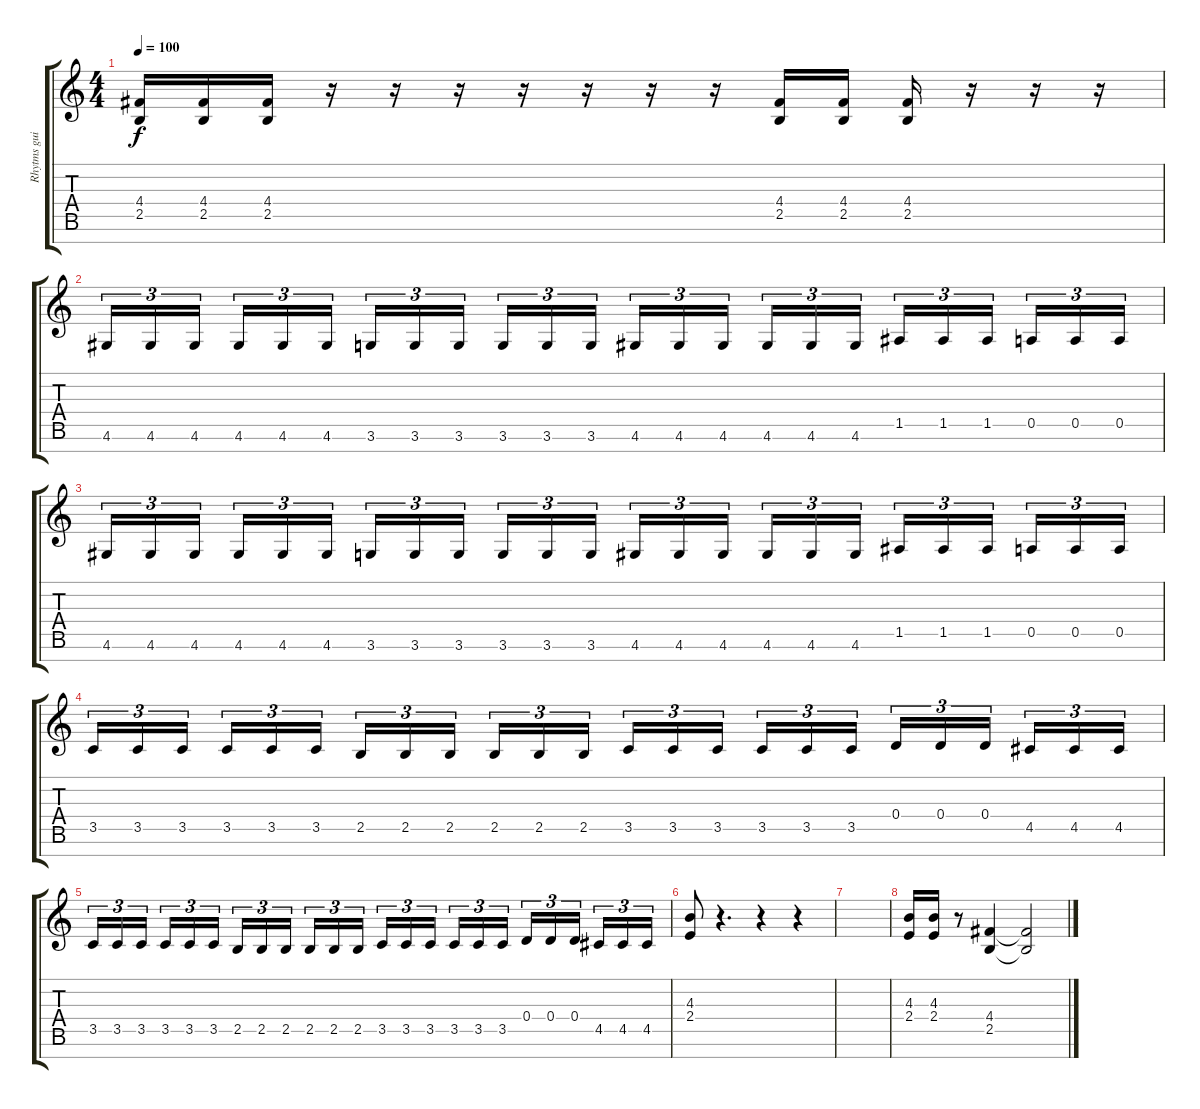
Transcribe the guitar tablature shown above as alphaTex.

\track ("Rhytms guit 1" "Rhytms gui") {instrument overdrivenguitar}
\staff {score tabs}
\tuning (E4 B3 G3 D3 A2 E2 B1) {hide}
\ts (4 4)
\tempo 100
\clef g2
\ks c
(4.4 2.5).16{dy f} (4.4 2.5).16 (4.4 2.5).16 r.16 r.16 r.16 r.16 r.16 r.16 r.16 (4.4 2.5).16 (4.4 2.5).16 (4.4 2.5).16 r.16 r.16 r.16 |
4.6.16{tu (3 2)} 4.6.16{tu (3 2)} 4.6.16{tu (3 2)} 4.6.16{tu (3 2)} 4.6.16{tu (3 2)} 4.6.16{tu (3 2)} 3.6.16{tu (3 2)} 3.6.16{tu (3 2)} 3.6.16{tu (3 2)} 3.6.16{tu (3 2)} 3.6.16{tu (3 2)} 3.6.16{tu (3 2)} 4.6.16{tu (3 2)} 4.6.16{tu (3 2)} 4.6.16{tu (3 2)} 4.6.16{tu (3 2)} 4.6.16{tu (3 2)} 4.6.16{tu (3 2)} 1.5.16{tu (3 2)} 1.5.16{tu (3 2)} 1.5.16{tu (3 2)} 0.5.16{tu (3 2)} 0.5.16{tu (3 2)} 0.5.16{tu (3 2)} |
4.6.16{tu (3 2)} 4.6.16{tu (3 2)} 4.6.16{tu (3 2)} 4.6.16{tu (3 2)} 4.6.16{tu (3 2)} 4.6.16{tu (3 2)} 3.6.16{tu (3 2)} 3.6.16{tu (3 2)} 3.6.16{tu (3 2)} 3.6.16{tu (3 2)} 3.6.16{tu (3 2)} 3.6.16{tu (3 2)} 4.6.16{tu (3 2)} 4.6.16{tu (3 2)} 4.6.16{tu (3 2)} 4.6.16{tu (3 2)} 4.6.16{tu (3 2)} 4.6.16{tu (3 2)} 1.5.16{tu (3 2)} 1.5.16{tu (3 2)} 1.5.16{tu (3 2)} 0.5.16{tu (3 2)} 0.5.16{tu (3 2)} 0.5.16{tu (3 2)} |
3.5.16{tu (3 2)} 3.5.16{tu (3 2)} 3.5.16{tu (3 2)} 3.5.16{tu (3 2)} 3.5.16{tu (3 2)} 3.5.16{tu (3 2)} 2.5.16{tu (3 2)} 2.5.16{tu (3 2)} 2.5.16{tu (3 2)} 2.5.16{tu (3 2)} 2.5.16{tu (3 2)} 2.5.16{tu (3 2)} 3.5.16{tu (3 2)} 3.5.16{tu (3 2)} 3.5.16{tu (3 2)} 3.5.16{tu (3 2)} 3.5.16{tu (3 2)} 3.5.16{tu (3 2)} 0.4.16{tu (3 2)} 0.4.16{tu (3 2)} 0.4.16{tu (3 2)} 4.5.16{tu (3 2)} 4.5.16{tu (3 2)} 4.5.16{tu (3 2)} |
3.5.16{tu (3 2)} 3.5.16{tu (3 2)} 3.5.16{tu (3 2)} 3.5.16{tu (3 2)} 3.5.16{tu (3 2)} 3.5.16{tu (3 2)} 2.5.16{tu (3 2)} 2.5.16{tu (3 2)} 2.5.16{tu (3 2)} 2.5.16{tu (3 2)} 2.5.16{tu (3 2)} 2.5.16{tu (3 2)} 3.5.16{tu (3 2)} 3.5.16{tu (3 2)} 3.5.16{tu (3 2)} 3.5.16{tu (3 2)} 3.5.16{tu (3 2)} 3.5.16{tu (3 2)} 0.4.16{tu (3 2)} 0.4.16{tu (3 2)} 0.4.16{tu (3 2)} 4.5.16{tu (3 2)} 4.5.16{tu (3 2)} 4.5.16{tu (3 2)} |
(4.3 2.4).8 r.4{d} r.4 r.4 |
|
(4.3 2.4).16 (4.3 2.4).16 r.8 (4.4 2.5).4 (4.4{t} 2.5{t}).2
